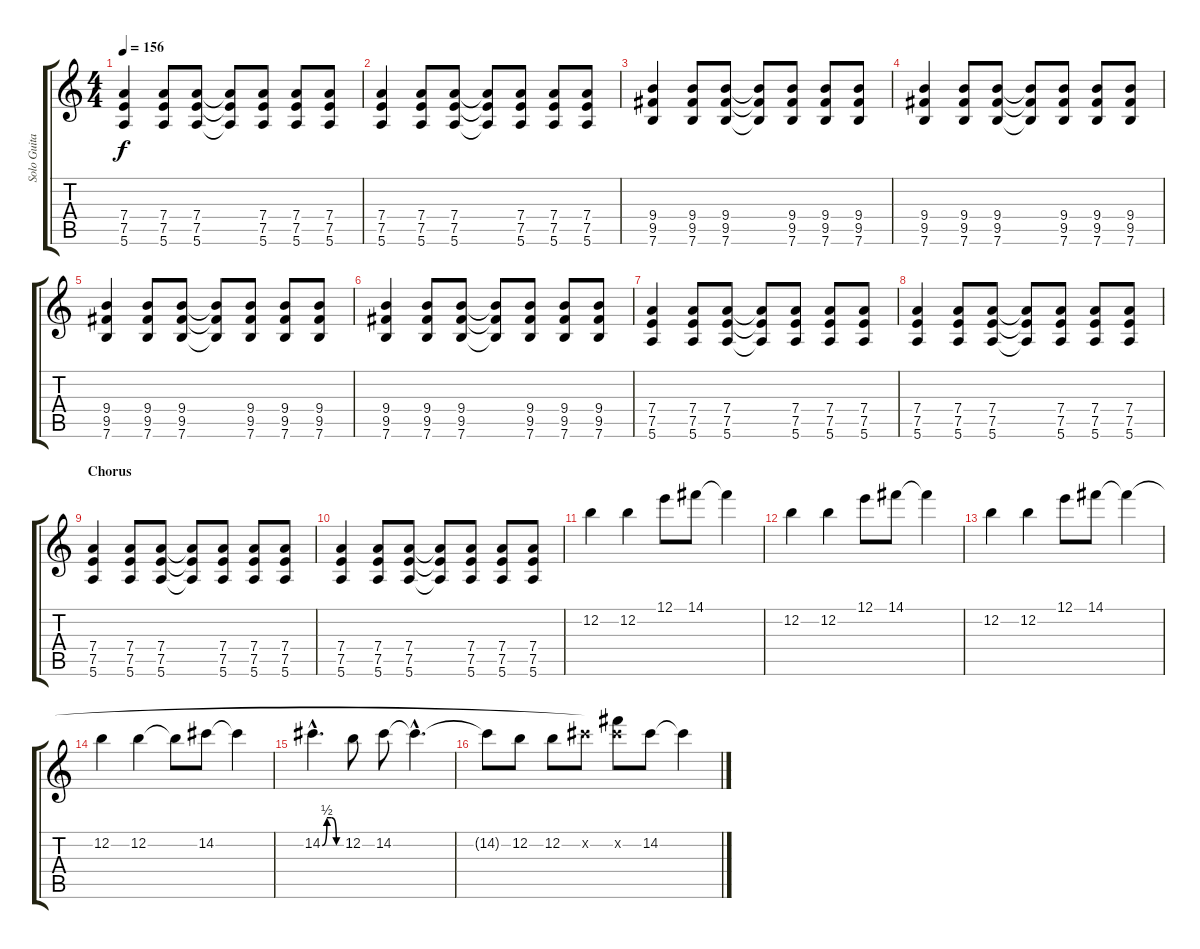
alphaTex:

\track ("Solo Guitar" "Solo Guita") {instrument distortionguitar}
\staff {score tabs}
\tuning (E4 B3 G3 D3 A2 E2) {hide}
\ts (4 4)
\tempo 156
\clef g2
\ks c
(7.4 7.5 5.6).4{dy f} (7.4 7.5 5.6).8 (7.4 7.5 5.6).8 (7.4{t} 7.5{t} 5.6{t}).8 (7.4 7.5 5.6).8 (7.4 7.5 5.6).8 (7.4 7.5 5.6).8 |
(7.4 7.5 5.6).4 (7.4 7.5 5.6).8 (7.4 7.5 5.6).8 (7.4{t} 7.5{t} 5.6{t}).8 (7.4 7.5 5.6).8 (7.4 7.5 5.6).8 (7.4 7.5 5.6).8 |
(9.4 9.5 7.6).4 (9.4 9.5 7.6).8 (9.4 9.5 7.6).8 (9.4{t} 9.5{t} 7.6{t}).8 (9.4 9.5 7.6).8 (9.4 9.5 7.6).8 (9.4 9.5 7.6).8 |
(9.4 9.5 7.6).4 (9.4 9.5 7.6).8 (9.4 9.5 7.6).8 (9.4{t} 9.5{t} 7.6{t}).8 (9.4 9.5 7.6).8 (9.4 9.5 7.6).8 (9.4 9.5 7.6).8 |
(9.4 9.5 7.6).4 (9.4 9.5 7.6).8 (9.4 9.5 7.6).8 (9.4{t} 9.5{t} 7.6{t}).8 (9.4 9.5 7.6).8 (9.4 9.5 7.6).8 (9.4 9.5 7.6).8 |
(9.4 9.5 7.6).4 (9.4 9.5 7.6).8 (9.4 9.5 7.6).8 (9.4{t} 9.5{t} 7.6{t}).8 (9.4 9.5 7.6).8 (9.4 9.5 7.6).8 (9.4 9.5 7.6).8 |
(7.4 7.5 5.6).4 (7.4 7.5 5.6).8 (7.4 7.5 5.6).8 (7.4{t} 7.5{t} 5.6{t}).8 (7.4 7.5 5.6).8 (7.4 7.5 5.6).8 (7.4 7.5 5.6).8 |
(7.4 7.5 5.6).4 (7.4 7.5 5.6).8 (7.4 7.5 5.6).8 (7.4{t} 7.5{t} 5.6{t}).8 (7.4 7.5 5.6).8 (7.4 7.5 5.6).8 (7.4 7.5 5.6).8 |
\section ("" "Chorus")
(7.4 7.5 5.6).4 (7.4 7.5 5.6).8 (7.4 7.5 5.6).8 (7.4{t} 7.5{t} 5.6{t}).8 (7.4 7.5 5.6).8 (7.4 7.5 5.6).8 (7.4 7.5 5.6).8 |
(7.4 7.5 5.6).4 (7.4 7.5 5.6).8 (7.4 7.5 5.6).8 (7.4{t} 7.5{t} 5.6{t}).8 (7.4 7.5 5.6).8 (7.4 7.5 5.6).8 (7.4 7.5 5.6).8 |
12.2.4 12.2.4 12.1.8 14.1.8 14.1{t}.4 |
12.2.4 12.2.4 12.1.8 14.1.8 14.1{t}.4 |
12.2.4 12.2.4 12.1.8 14.1.8 14.1{t}.4 |
12.2.4 12.2.4 12.2{t}.8 14.2.8 14.2{t}.4 |
14.2{be (custom 0 0 15 2 30 2 45 0 60 0) hac}.4{d} 12.2.8 14.2.8 14.2{hac t}.4{d} |
14.2{t}.8 12.2.8 12.2.8 14.2{x}.8 (14.1{t} 14.2{x}).8 14.2.8 14.2{t}.4
